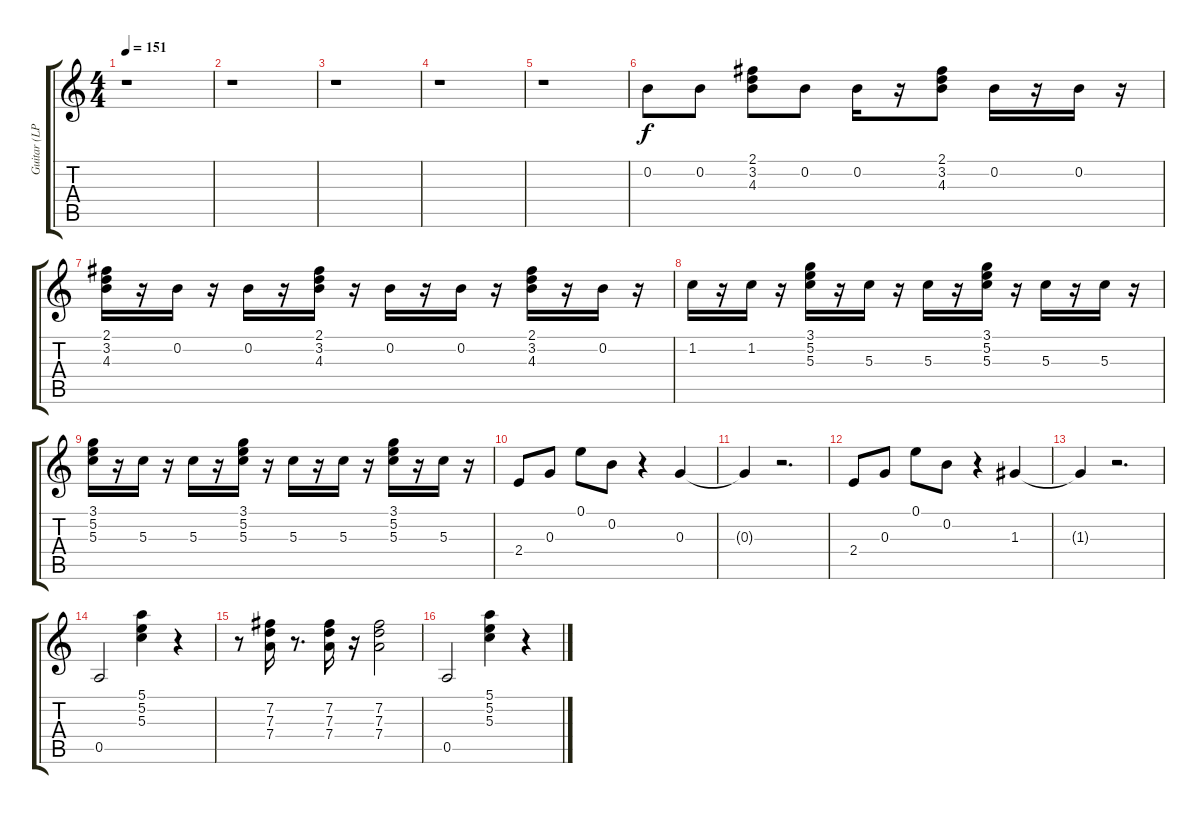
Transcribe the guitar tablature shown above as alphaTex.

\track ("Guitar (LP)" "Guitar (LP") {instrument electricguitarclean}
\staff {score tabs}
\tuning (E4 B3 G3 D3 A2 E2) {hide}
\ts (4 4)
\tempo 151
\clef g2
\ks c
r.1{dy f} |
r.1 |
r.1 |
r.1 |
r.1 |
0.2.8 0.2.8 (2.1 3.2 4.3).8 0.2.8 0.2.16 r.16 (2.1 3.2 4.3).8 0.2.16 r.16 0.2.16 r.16 |
(2.1 3.2 4.3).16 r.16 0.2.16 r.16 0.2.16 r.16 (2.1 3.2 4.3).16 r.16 0.2.16 r.16 0.2.16 r.16 (2.1 3.2 4.3).16 r.16 0.2.16 r.16 |
1.2.16 r.16 1.2.16 r.16 (3.1 5.2 5.3).16 r.16 5.3.16 r.16 5.3.16 r.16 (3.1 5.2 5.3).16 r.16 5.3.16 r.16 5.3.16 r.16 |
(3.1 5.2 5.3).16 r.16 5.3.16 r.16 5.3.16 r.16 (3.1 5.2 5.3).16 r.16 5.3.16 r.16 5.3.16 r.16 (3.1 5.2 5.3).16 r.16 5.3.16 r.16 |
2.4.8 0.3.8 0.1.8 0.2.8 r.4 0.3.4 |
0.3{t}.4 r.2{d} |
2.4.8 0.3.8 0.1.8 0.2.8 r.4 1.3.4 |
1.3{t}.4 r.2{d} |
0.5.2 (5.1 5.2 5.3).4 r.4 |
r.8 (7.2 7.3 7.4).16 r.8{d} (7.2 7.3 7.4).16 r.16 (7.2 7.3 7.4).2 |
0.5.2 (5.1 5.2 5.3).4 r.4
